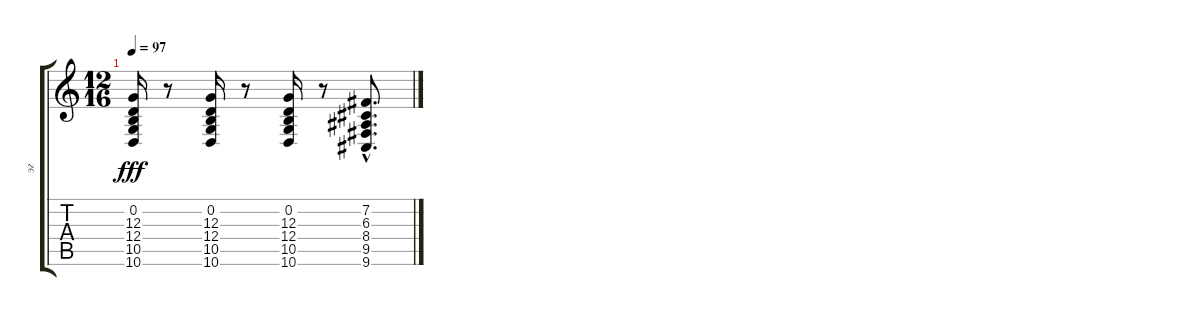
\track ("эг" "эг") {instrument acousticgrandpiano}
\staff {score tabs}
\tuning (E4 B3 G3 D3 A2 E2) {hide}
\ts (12 16)
\tempo 97
\clef g2
\ks c
(0.2 12.3 12.4 10.5 10.6).16{dy fff volume 5} r.8 (0.2 12.3 12.4 10.5 10.6).16{volume 4} r.8 (0.2 12.3 12.4 10.5 10.6).16{volume 3} r.8 (7.2{hac} 6.3{hac} 8.4{hac} 9.5{hac} 9.6{hac}).8{d volume 2}
